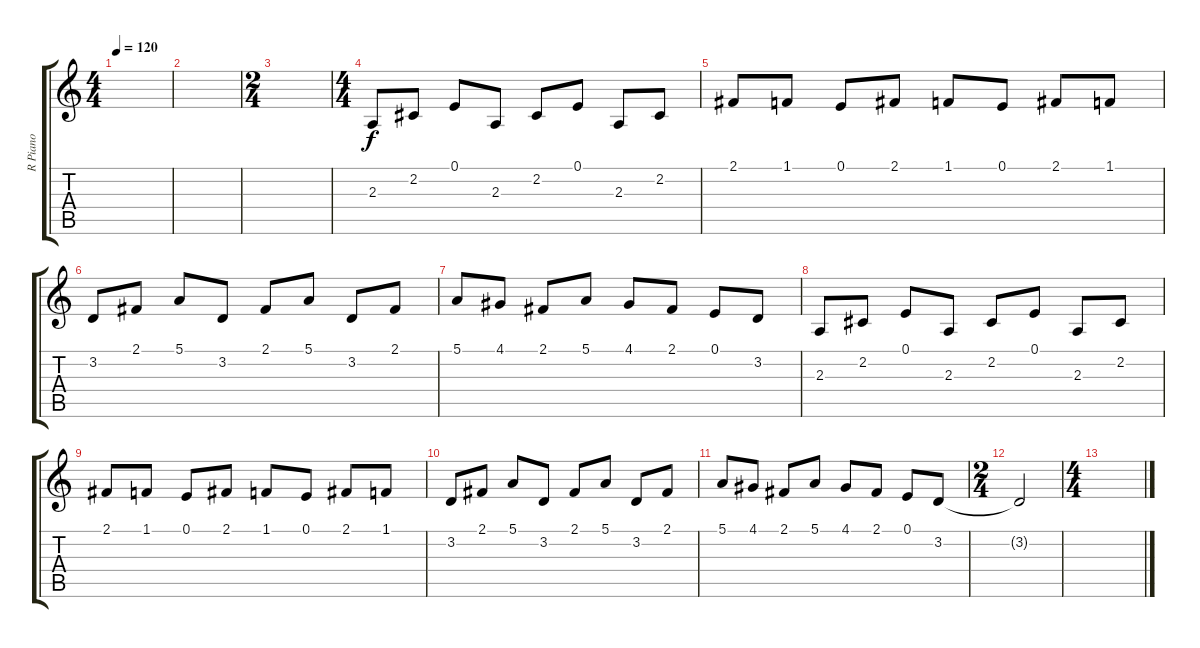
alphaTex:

\track ("R Piano" "R Piano") {instrument acousticgrandpiano}
\staff {score tabs}
\tuning (E4 B3 G3 D3 A2 E2) {hide}
\ts (4 4)
\tempo 120
\clef g2
\ks c
|
|
\ts (2 4)
|
\ts (4 4)
2.3.8 2.2.8 0.1.8 2.3.8 2.2.8 0.1.8 2.3.8 2.2.8 |
2.1.8 1.1.8 0.1.8 2.1.8 1.1.8 0.1.8 2.1.8 1.1.8 |
3.2.8 2.1.8 5.1.8 3.2.8 2.1.8 5.1.8 3.2.8 2.1.8 |
5.1.8 4.1.8 2.1.8 5.1.8 4.1.8 2.1.8 0.1.8 3.2.8 |
2.3.8 2.2.8 0.1.8 2.3.8 2.2.8 0.1.8 2.3.8 2.2.8 |
2.1.8 1.1.8 0.1.8 2.1.8 1.1.8 0.1.8 2.1.8 1.1.8 |
3.2.8 2.1.8 5.1.8 3.2.8 2.1.8 5.1.8 3.2.8 2.1.8 |
5.1.8 4.1.8 2.1.8 5.1.8 4.1.8 2.1.8 0.1.8 3.2.8 |
\ts (2 4)
3.2{t}.2 |
\ts (4 4)
